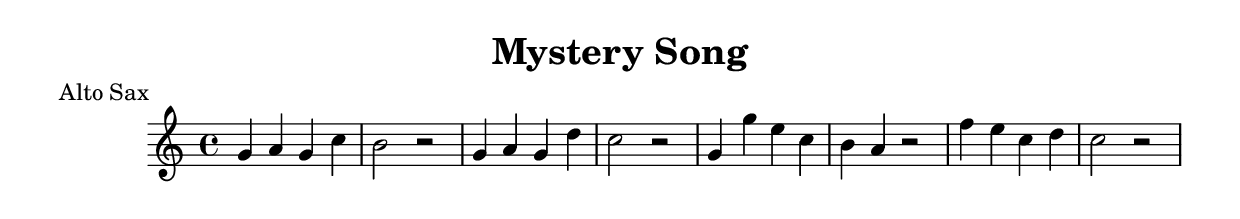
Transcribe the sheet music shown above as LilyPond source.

\header {
  title = "Mystery Song"
  meter = "Alto Sax"
}


\relative {
  \time 4/4
  \key c \major

  g'4 a g c
  b2 r2
  g4 a g d'
  c2 r2
  g4 g' e c
  b a r2
  f'4 e c d
  c2 r2

}
